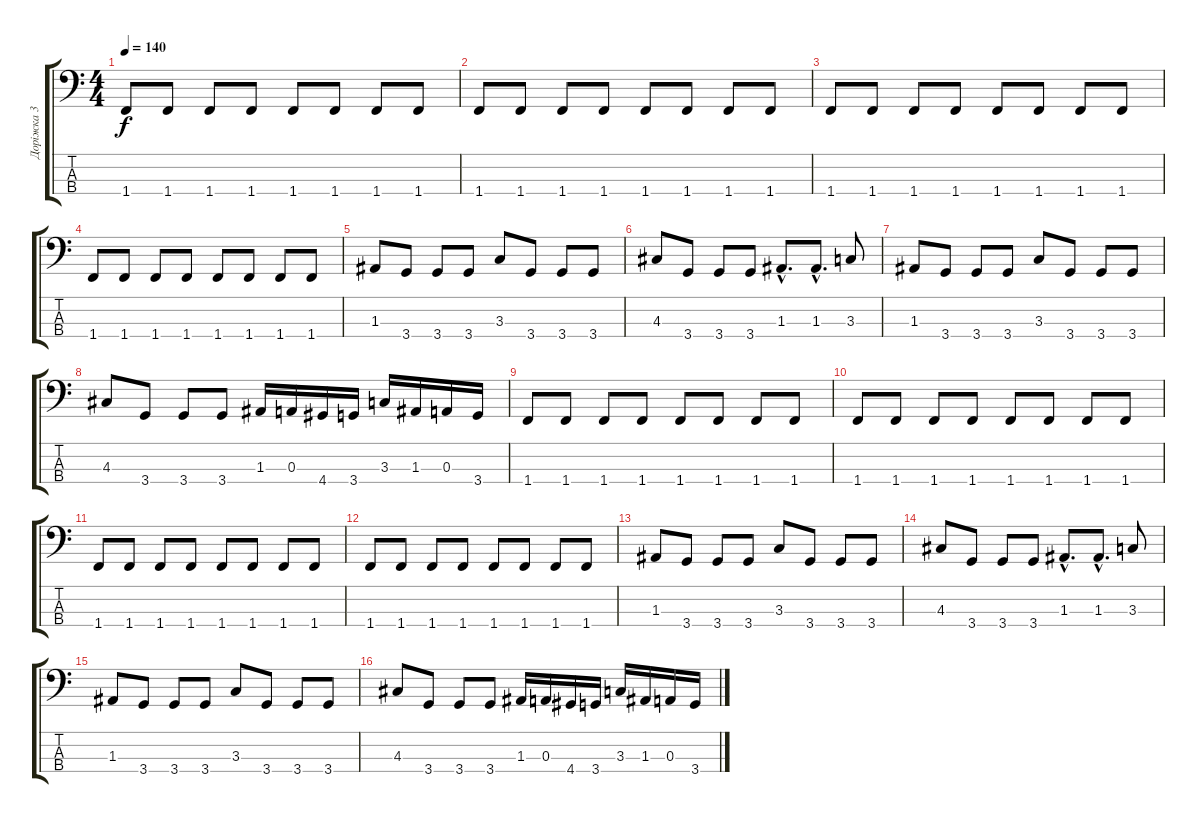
\track ("Доріжка 3" "Доріжка 3") {instrument electricbasspick}
\staff {score tabs}
\tuning (G2 D2 A1 E1) {hide}
\ts (4 4)
\tempo 140
\clef f4
\ks c
1.4.8{dy f} 1.4.8 1.4.8 1.4.8 1.4.8 1.4.8 1.4.8 1.4.8 |
1.4.8 1.4.8 1.4.8 1.4.8 1.4.8 1.4.8 1.4.8 1.4.8 |
1.4.8 1.4.8 1.4.8 1.4.8 1.4.8 1.4.8 1.4.8 1.4.8 |
1.4.8 1.4.8 1.4.8 1.4.8 1.4.8 1.4.8 1.4.8 1.4.8 |
1.3.8 3.4.8 3.4.8 3.4.8 3.3.8 3.4.8 3.4.8 3.4.8 |
4.3.8 3.4.8 3.4.8 3.4.8 1.3{hac}.8{d} 1.3{hac}.8{d} 3.3.8 |
1.3.8 3.4.8 3.4.8 3.4.8 3.3.8 3.4.8 3.4.8 3.4.8 |
4.3.8 3.4.8 3.4.8 3.4.8 1.3.16 0.3.16 4.4.16 3.4.16 3.3.16 1.3.16 0.3.16 3.4.16 |
1.4.8 1.4.8 1.4.8 1.4.8 1.4.8 1.4.8 1.4.8 1.4.8 |
1.4.8 1.4.8 1.4.8 1.4.8 1.4.8 1.4.8 1.4.8 1.4.8 |
1.4.8 1.4.8 1.4.8 1.4.8 1.4.8 1.4.8 1.4.8 1.4.8 |
1.4.8 1.4.8 1.4.8 1.4.8 1.4.8 1.4.8 1.4.8 1.4.8 |
1.3.8 3.4.8 3.4.8 3.4.8 3.3.8 3.4.8 3.4.8 3.4.8 |
4.3.8 3.4.8 3.4.8 3.4.8 1.3{hac}.8{d} 1.3{hac}.8{d} 3.3.8 |
1.3.8 3.4.8 3.4.8 3.4.8 3.3.8 3.4.8 3.4.8 3.4.8 |
4.3.8 3.4.8 3.4.8 3.4.8 1.3.16 0.3.16 4.4.16 3.4.16 3.3.16 1.3.16 0.3.16 3.4.16
